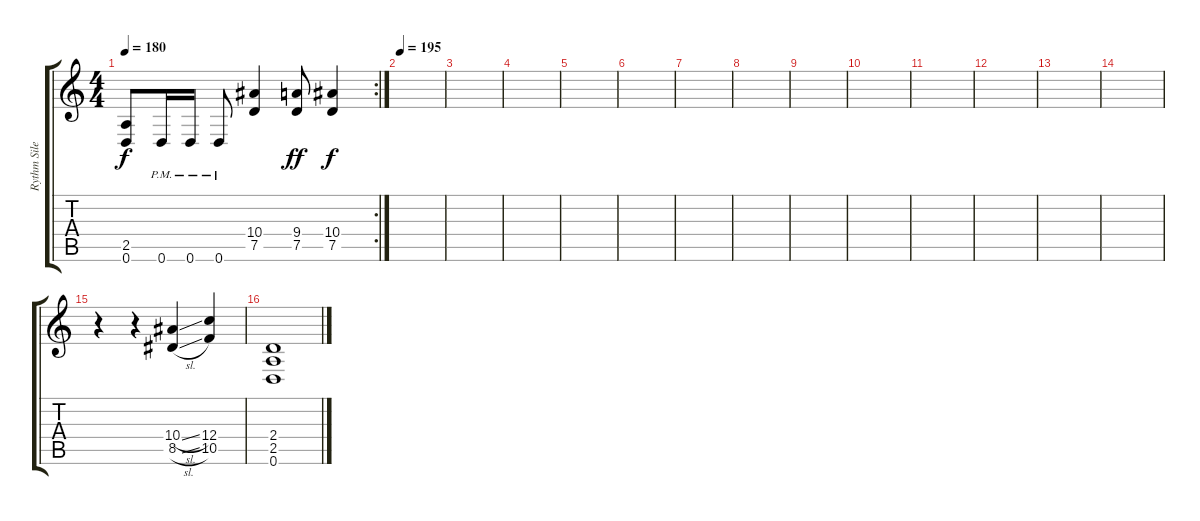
\track ("Rythm Silenoz" "Rythm Sile") {instrument distortionguitar}
\staff {score tabs}
\tuning (D4 A3 F3 C3 G2 D2) {hide}
\rc 2
\ts (4 4)
\tempo 180
\clef g2
\ks c
(2.5 0.6).8{dy f} 0.6{pm}.16 0.6{pm}.16 0.6{pm}.8 (10.4 7.5).4 (9.4 7.5).8{dy ff} (10.4 7.5).4{dy f} |
\tempo 195
|
|
|
|
|
|
|
|
|
|
|
|
|
r.4 r.4 (10.4{sl} 8.5{sl}).4 (12.4 10.5).4 |
(2.4 2.5 0.6).1
